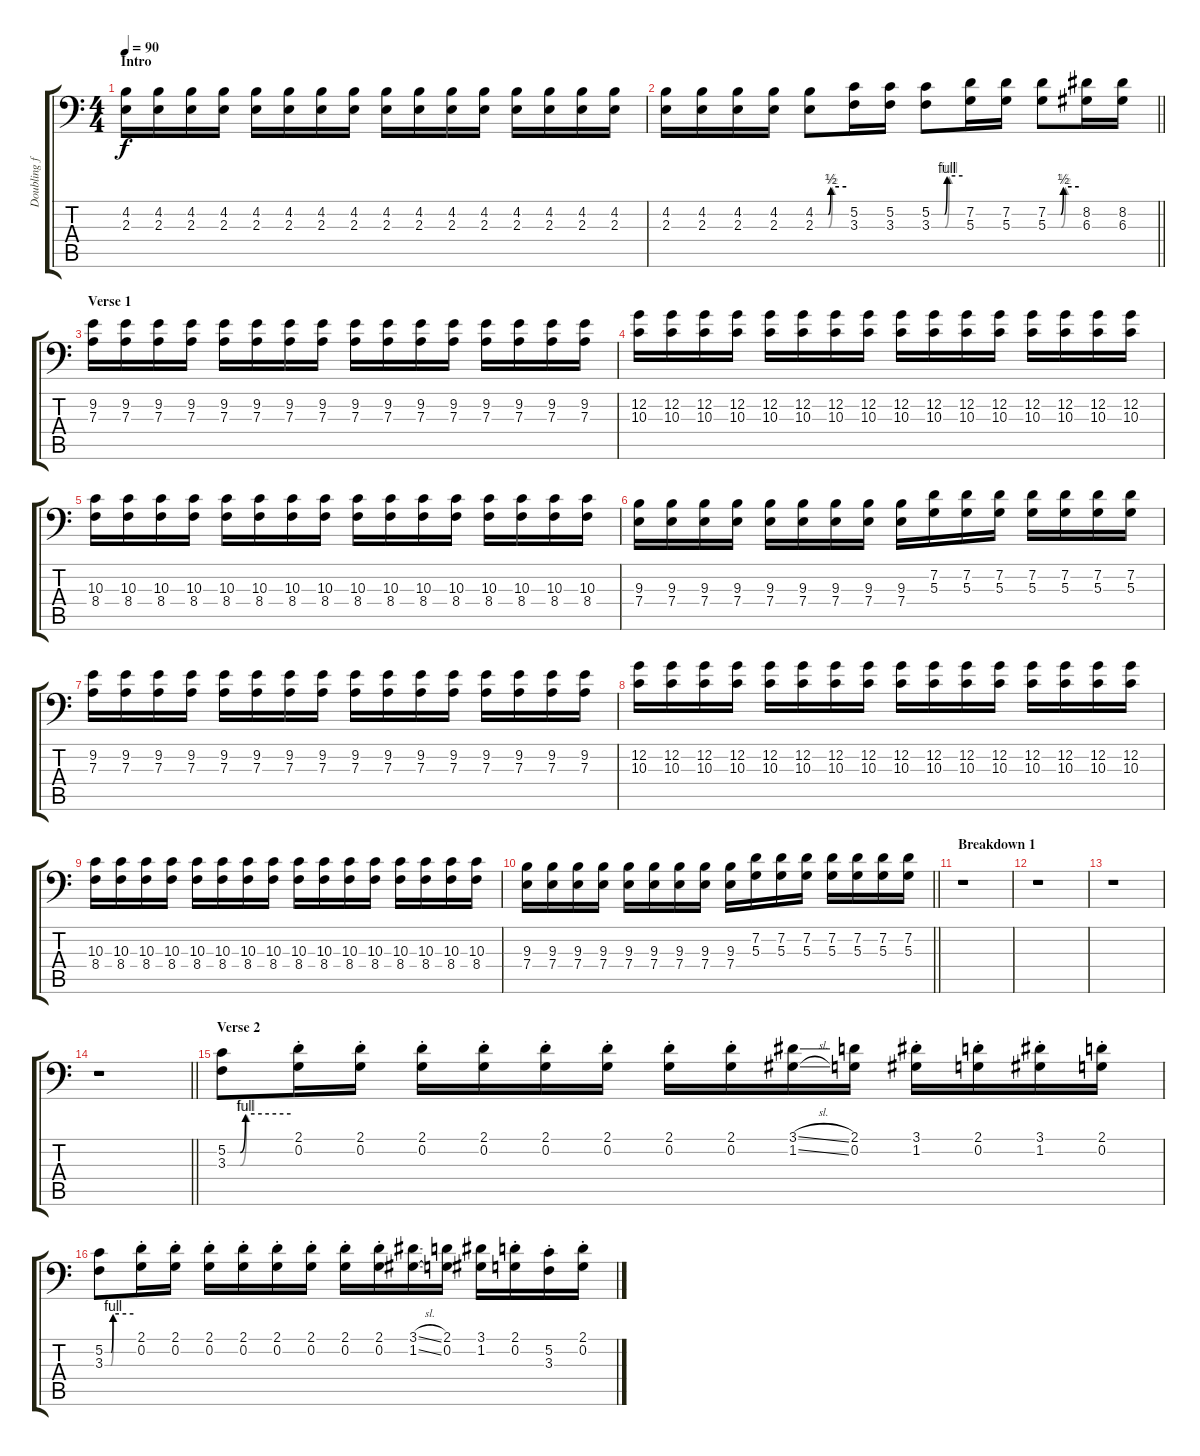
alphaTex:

\track ("Doubling for Rhythm" "Doubling f") {instrument distortionguitar}
\staff {score tabs}
\tuning (C3 G2 D2 A1 E1 B0) {hide}
\ts (4 4)
\section ("" "Intro")
\tempo 90
\clef f4
\ks c
(4.2 2.3).16{dy f instrument distortionguitar} (4.2 2.3).16 (4.2 2.3).16 (4.2 2.3).16 (4.2 2.3).16 (4.2 2.3).16 (4.2 2.3).16 (4.2 2.3).16 (4.2 2.3).16 (4.2 2.3).16 (4.2 2.3).16 (4.2 2.3).16 (4.2 2.3).16 (4.2 2.3).16 (4.2 2.3).16 (4.2 2.3).16 |
\barLineRight lightlight
(4.2 2.3).16 (4.2 2.3).16 (4.2 2.3).16 (4.2 2.3).16 (4.2{be (custom 0 0 15 0 25 0 30 2 60 2)} 2.3{be (custom 0 0 26 0 33 2 60 2)}).8 (5.2 3.3).16 (5.2 3.3).16 (5.2{be (custom 0 0 25 0 30 4 60 4)} 3.3{be (custom 0 0 26 0 34 4 60 4)}).8 (7.2 5.3).16 (7.2 5.3).16 (7.2{be (custom 0 0 25 0 30 2 60 2)} 5.3{be (custom 0 0 26 0 34 2 60 2)}).8 (8.2 6.3).16 (8.2 6.3).16 |
\section ("" "Verse 1")
(9.2 7.3).16 (9.2 7.3).16 (9.2 7.3).16 (9.2 7.3).16 (9.2 7.3).16 (9.2 7.3).16 (9.2 7.3).16 (9.2 7.3).16 (9.2 7.3).16 (9.2 7.3).16 (9.2 7.3).16 (9.2 7.3).16 (9.2 7.3).16 (9.2 7.3).16 (9.2 7.3).16 (9.2 7.3).16 |
(12.2 10.3).16 (12.2 10.3).16 (12.2 10.3).16 (12.2 10.3).16 (12.2 10.3).16 (12.2 10.3).16 (12.2 10.3).16 (12.2 10.3).16 (12.2 10.3).16 (12.2 10.3).16 (12.2 10.3).16 (12.2 10.3).16 (12.2 10.3).16 (12.2 10.3).16 (12.2 10.3).16 (12.2 10.3).16 |
(10.3 8.4).16 (10.3 8.4).16 (10.3 8.4).16 (10.3 8.4).16 (10.3 8.4).16 (10.3 8.4).16 (10.3 8.4).16 (10.3 8.4).16 (10.3 8.4).16 (10.3 8.4).16 (10.3 8.4).16 (10.3 8.4).16 (10.3 8.4).16 (10.3 8.4).16 (10.3 8.4).16 (10.3 8.4).16 |
(9.3 7.4).16 (9.3 7.4).16 (9.3 7.4).16 (9.3 7.4).16 (9.3 7.4).16 (9.3 7.4).16 (9.3 7.4).16 (9.3 7.4).16 (9.3 7.4).16 (7.2 5.3).16 (7.2 5.3).16 (7.2 5.3).16 (7.2 5.3).16 (7.2 5.3).16 (7.2 5.3).16 (7.2 5.3).16 |
(9.2 7.3).16 (9.2 7.3).16 (9.2 7.3).16 (9.2 7.3).16 (9.2 7.3).16 (9.2 7.3).16 (9.2 7.3).16 (9.2 7.3).16 (9.2 7.3).16 (9.2 7.3).16 (9.2 7.3).16 (9.2 7.3).16 (9.2 7.3).16 (9.2 7.3).16 (9.2 7.3).16 (9.2 7.3).16 |
(12.2 10.3).16 (12.2 10.3).16 (12.2 10.3).16 (12.2 10.3).16 (12.2 10.3).16 (12.2 10.3).16 (12.2 10.3).16 (12.2 10.3).16 (12.2 10.3).16 (12.2 10.3).16 (12.2 10.3).16 (12.2 10.3).16 (12.2 10.3).16 (12.2 10.3).16 (12.2 10.3).16 (12.2 10.3).16 |
(10.3 8.4).16 (10.3 8.4).16 (10.3 8.4).16 (10.3 8.4).16 (10.3 8.4).16 (10.3 8.4).16 (10.3 8.4).16 (10.3 8.4).16 (10.3 8.4).16 (10.3 8.4).16 (10.3 8.4).16 (10.3 8.4).16 (10.3 8.4).16 (10.3 8.4).16 (10.3 8.4).16 (10.3 8.4).16 |
\barLineRight lightlight
(9.3 7.4).16 (9.3 7.4).16 (9.3 7.4).16 (9.3 7.4).16 (9.3 7.4).16 (9.3 7.4).16 (9.3 7.4).16 (9.3 7.4).16 (9.3 7.4).16 (7.2 5.3).16 (7.2 5.3).16 (7.2 5.3).16 (7.2 5.3).16 (7.2 5.3).16 (7.2 5.3).16 (7.2 5.3).16 |
\section ("" "Breakdown 1")
r.1 |
r.1 |
r.1 |
\barLineRight lightlight
r.1 |
\section ("" "Verse 2")
(5.2{be (custom 0 0 12 0 17 4 60 4)} 3.3{be (custom 0 0 12 0 18 4 60 4)}).8 (2.1{st} 0.2{st}).16 (2.1{st} 0.2{st}).16 (2.1{st} 0.2{st}).16 (2.1{st} 0.2{st}).16 (2.1{st} 0.2{st}).16 (2.1{st} 0.2{st}).16 (2.1{st} 0.2{st}).16 (2.1{st} 0.2{st}).16 (3.1{sl} 1.2{sl}).16 (2.1 0.2).16 (3.1{st} 1.2).16 (2.1{st} 0.2{st}).16 (3.1{st} 1.2{st}).16 (2.1{st} 0.2{st}).16 |
(5.2{be (custom 0 0 13 0 17 4 60 4)} 3.3{be (custom 0 0 12 0 18 4 60 4)}).8 (2.1{st} 0.2{st}).16 (2.1{st} 0.2{st}).16 (2.1{st} 0.2{st}).16 (2.1{st} 0.2{st}).16 (2.1{st} 0.2{st}).16 (2.1{st} 0.2{st}).16 (2.1{st} 0.2{st}).16 (2.1{st} 0.2{st}).16 (3.1{sl} 1.2{sl}).16 (2.1 0.2).16 (3.1 1.2).16 (2.1{st} 0.2{st}).16 (5.2{st} 3.3{st}).16 (2.1{st} 0.2{st}).16
